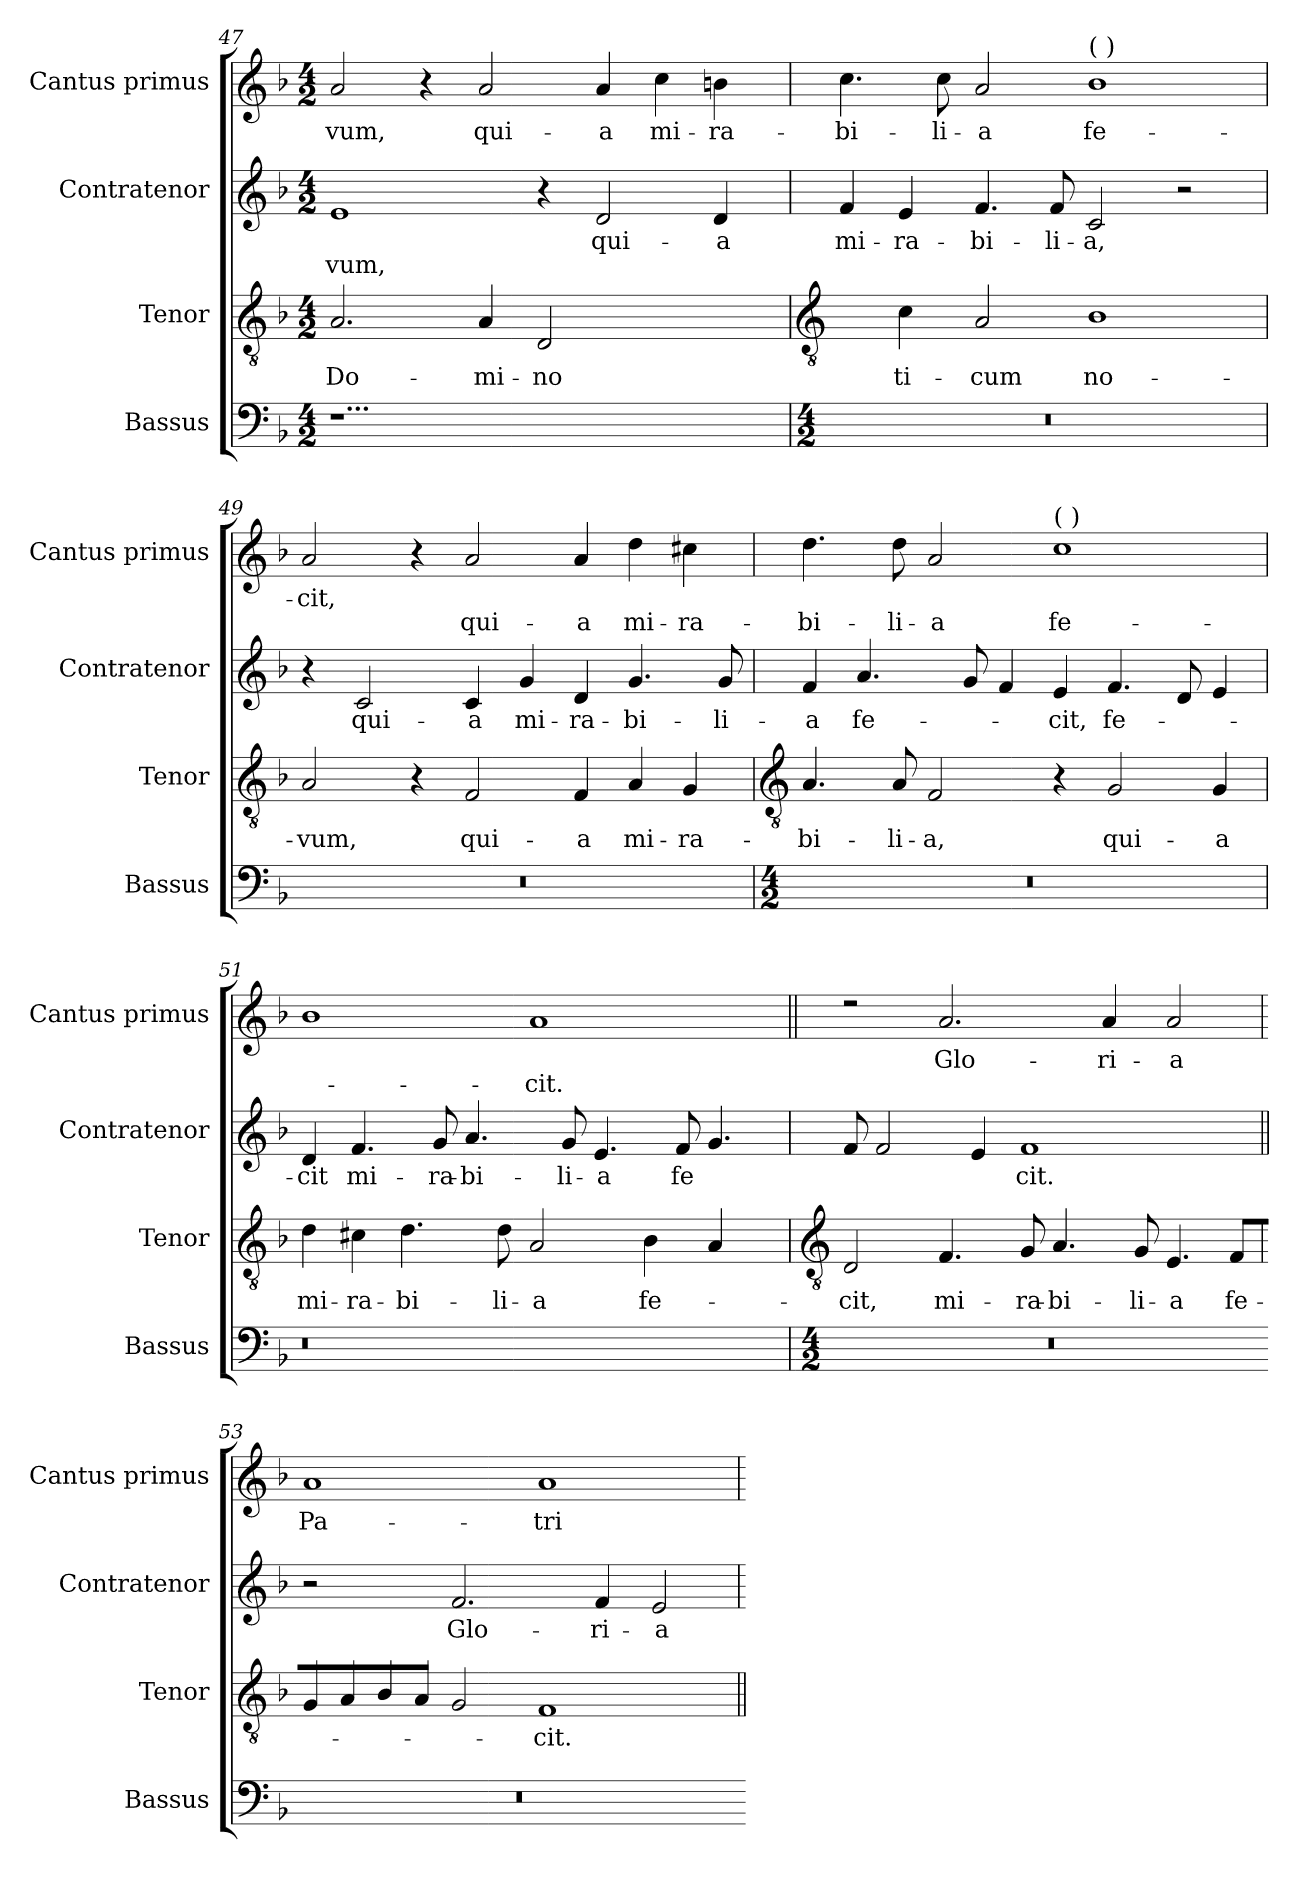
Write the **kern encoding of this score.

**kern	**kern	**text	**kern	**text	**text	**kern	**text	**text
*part4	*part3	*part3	*part2	*part2	*part2	*part1	*part1	*part1
*staff4	*staff3	*staff3	*staff2	*staff2	*staff2	*staff1	*staff1	*staff1
*I"Bassus	*I"Tenor	*	*I"Contratenor	*	*	*I"Cantus primus	*	*
*I'Bassus	*I'Tenor	*	*I'Contratenor	*	*	*I'Cantus primus	*	*
!!LO:LB:g=z
*clefF4	*clefGv2	*	*clefG2	*	*	*clefG2	*	*
*k[b-]	*k[b-]	*	*k[b-]	*	*	*k[b-]	*	*
*F:	*F:	*	*F:	*	*	*F:	*	*
*M4/2	*M4/2	*	*M4/2	*	*	*M4/2	*	*
=47	=47	=47	=47	=47	=47	=47	=47	=47
!	!	!LO:LY:b	!	!	!LO:LY:b	!	!LO:LY:b	!
1...r	2.A	Do-	1e	.	-vum,	2a	vum,	.
.	.	.	.	.	.	4r	.	.
!	!	!LO:LY:b	!	!	!	!	!LO:LY:b	!
.	4A	-mi-	.	.	.	2a	qui-	.
!	!	!LO:LY:b	!	!	!	!	!	!
.	2D	-no	4r	.	.	.	.	.
!	!	!	!	!LO:LY:b	!	!	!LO:LY:b	!
.	.	.	2d	qui-	.	4a	-a	.
!	!	!LO:LY:b	!	!	!	!	!LO:LY:b	!
.	[2dyy	can-	.	.	.	4cc	mi-	.
!	!	!	!	!LO:LY:b	!	!	!LO:LY:b	!
.	.	.	4d	-a	.	4bn	-ra-	.
8ryy	.	.	.	.	.	.	.	.
!!LO:LB:g=z
=48	=48	=48	=48	=48	=48	=48	=48	=48
*	*clefGv2	*	*	*	*	*	*	*
*M4/2	*	*	*	*	*	*	*	*
!	!	!	!	!LO:LY:b	!	!	!LO:LY:b	!
0r	4dyy]	.	4f	mi-	.	4.cc	-bi-	.
!	!	!LO:LY:b	!	!LO:LY:b	!	!	!	!
.	4c	-ti-	4e	-ra-	.	.	.	.
!	!	!	!	!	!	!	!LO:LY:b	!
.	.	.	.	.	.	8cc	-li-	.
!	!	!LO:LY:b	!	!LO:LY:b	!	!	!LO:LY:b	!
.	2A	-cum	4.f	-bi-	.	2a	-a	.
!	!	!	!	!LO:LY:b	!	!	!	!
.	.	.	8f	-li-	.	.	.	.
!	!	!	!	!	!	!LO:TX:a:t=(  )	!	!
!	!	!LO:LY:b	!	!LO:LY:b	!	!	!LO:LY:b	!
.	1B-	no-	2c	-a,	.	1b-	fe-	.
.	.	.	2r	.	.	.	.	.
!!LO:LB:g=z
=49	=49	=49	=49	=49	=49	=49	=49	=49
!	!	!LO:LY:b	!	!	!	!	!LO:LY:b	!
0r	2A	-vum,	4r	.	.	2a	-cit,	.
!	!	!	!	!LO:LY:b	!	!	!	!
.	.	.	2c	qui-	.	.	.	.
.	4r	.	.	.	.	4r	.	.
!	!	!LO:LY:b	!	!LO:LY:b	!	!	!	!LO:LY:b
.	2F	qui-	4c	-a	.	2a	.	qui-
!	!	!	!	!LO:LY:b	!	!	!	!
.	.	.	4g	mi-	.	.	.	.
!	!	!LO:LY:b	!	!LO:LY:b	!	!	!	!LO:LY:b
.	4F	-a	4d	-ra-	.	4a	.	-a
!	!	!LO:LY:b	!	!LO:LY:b	!	!	!	!LO:LY:b
.	4A	mi-	4.g	-bi-	.	4dd	.	mi-
!	!	!LO:LY:b	!	!	!	!	!	!LO:LY:b
.	4G	-ra-	.	.	.	4cc#X	.	-ra-
!	!	!	!	!LO:LY:b	!	!	!	!
.	.	.	8g	-li-	.	.	.	.
!!LO:LB:g=z
=50	=50	=50	=50	=50	=50	=50	=50	=50
*	*clefGv2	*	*	*	*	*	*	*
*M4/2	*	*	*	*	*	*	*	*
!	!	!LO:LY:b	!	!LO:LY:b	!	!	!	!LO:LY:b
0r	4.A	-bi-	4f	-a	.	4.dd	.	-bi-
!	!	!	!	!LO:LY:b	!	!	!	!
.	.	.	4.a	fe-	.	.	.	.
!	!	!LO:LY:b	!	!	!	!	!	!LO:LY:b
.	8A	-li-	.	.	.	8dd	.	-li-
!	!	!LO:LY:b	!	!	!	!	!	!LO:LY:b
.	2F	-a,	.	.	.	2a	.	-a
.	.	.	8g	.	.	.	.	.
.	.	.	4f	.	.	.	.	.
!	!	!	!	!	!	!LO:TX:a:t=(  )	!	!
!	!	!	!	!LO:LY:b	!	!	!	!LO:LY:b
.	4r	.	4e	-cit,	.	1cc	.	fe-
!	!	!LO:LY:b	!	!LO:LY:b	!	!	!	!
.	2G	qui-	4.f	fe-	.	.	.	.
.	.	.	8d	.	.	.	.	.
!	!	!LO:LY:b	!	!	!	!	!	!
.	4G	-a	4e	.	.	.	.	.
!!LO:LB:g=z
=51	=51	=51	=51	=51	=51	=51	=51	=51
!	!	!LO:LY:b	!	!LO:LY:b	!	!	!	!
0r	4d	mi-	4d	-cit	.	1b-	.	.
!	!	!LO:LY:b	!	!LO:LY:b	!	!	!	!
.	4c#X	-ra-	4.f	mi-	.	.	.	.
!	!	!LO:LY:b	!	!	!	!	!	!
.	4.d	-bi-	.	.	.	.	.	.
!	!	!	!	!LO:LY:b	!	!	!	!
.	.	.	8g	-ra-	.	.	.	.
!	!	!	!	!LO:LY:b	!	!	!	!
.	.	.	4.a	-bi-	.	.	.	.
!	!	!LO:LY:b	!	!	!	!	!	!
.	8d	-li-	.	.	.	.	.	.
!	!	!LO:LY:b	!	!	!	!	!	!LO:LY:b
.	2A	-a	.	.	.	1a	.	-cit.
!	!	!	!	!LO:LY:b	!	!	!	!
.	.	.	8g	-li-	.	.	.	.
!	!	!	!	!LO:LY:b	!	!	!	!
.	.	.	4.e	-a	.	.	.	.
!	!	!LO:LY:b	!	!	!	!	!	!
.	4B-	fe-	.	.	.	.	.	.
!	!	!	!	!LO:LY:b	!	!	!	!
.	.	.	8f	fe	.	.	.	.
.	4A	.	4.g	.	.	.	.	.
8ryy	8ryy	.	.	.	.	8ryy	.	.
!!LO:LB:g=z
=52	=52	=52||	=52	=52||	=52||	=52||	=52||	=52||
*	*clefGv2	*	*	*	*	*	*	*
*M4/2	*	*	*	*	*	*	*	*
!	!	!LO:LY:b	!	!	!	!	!	!
*	*	*	*	*	*	*^	*	*
0r	2D	-cit,	8f	.	.	2r	0ryy	.	.
.	.	.	2f	.	.	.	.	.	.
!	!	!LO:LY:b	!	!	!	!	!	!LO:LY:b	!
.	4.F	mi-	.	.	.	2.a	.	Glo-	.
.	.	.	4e	.	.	.	.	.	.
!	!	!LO:LY:b	!	!LO:LY:b	!	!	!	!	!
.	8G	-ra-	1f	cit.	.	.	.	.	.
!	!	!LO:LY:b	!	!	!	!	!	!	!
.	4.A	-bi-	.	.	.	.	.	.	.
!	!	!	!	!	!	!	!	!LO:LY:b	!
.	.	.	.	.	.	4a	.	-ri-	.
!	!	!LO:LY:b	!	!	!	!	!	!	!
.	8G	-li-	.	.	.	.	.	.	.
!	!	!LO:LY:b	!	!	!	!	!	!LO:LY:b	!
.	4.E	-a	.	.	.	2a	.	-a	.
!	!	!LO:LY:b	!	!	!	!	!	!	!
.	8FL	fe-	8ryy	.	.	.	.	.	.
!!LO:LB:g=z	!!
=53	=53	=53	=53||	=53	=53	=53	=53	=53	=53
!	!	!	!	!	!	!	!	!LO:LY:b	!
0r	8G	.	2r	.	.	1a	0ryy	Pa-	.
.	8A	.	.	.	.	.	.	.	.
.	8B-	.	.	.	.	.	.	.	.
.	8AJ	.	.	.	.	.	.	.	.
!	!	!	!	!LO:LY:b	!	!	!	!	!
.	2G	.	2.f	Glo-	.	.	.	.	.
!	!	!LO:LY:b	!	!	!	!	!	!LO:LY:b	!
.	1F	-cit.	.	.	.	1a	.	-tri	.
!	!	!	!	!LO:LY:b	!	!	!	!	!
.	.	.	4f	-ri-	.	.	.	.	.
!	!	!	!	!LO:LY:b	!	!	!	!	!
.	.	.	2e	-a	.	.	.	.	.
*	*	*	*	*	*	*v	*v	*	*
=	=||	=	=	=	=	=	=	=
*-	*-	*-	*-	*-	*-	*-	*-	*-
